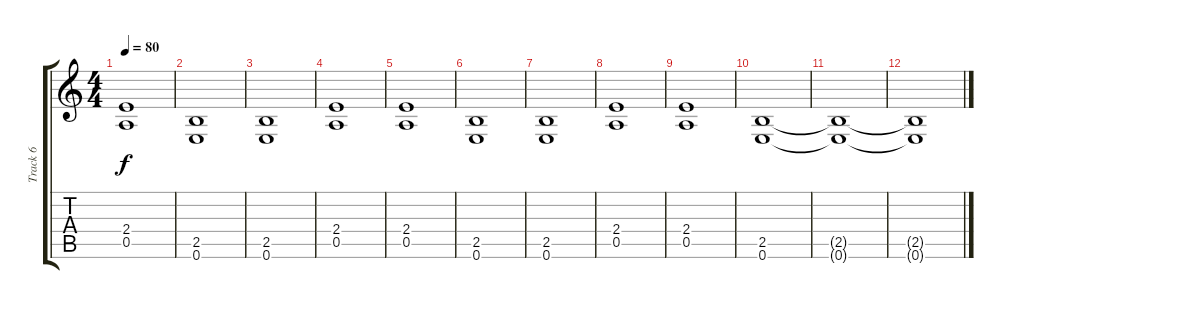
\track ("Track 6" "Track 6") {instrument overdrivenguitar}
\staff {score tabs}
\tuning (E4 B3 G3 D3 A2 E2) {hide}
\ts (4 4)
\tempo 80
\clef g2
\ks c
(2.4 0.5).1{dy f} |
(2.5 0.6).1 |
(2.5 0.6).1 |
(2.4 0.5).1 |
(2.4 0.5).1 |
(2.5 0.6).1 |
(2.5 0.6).1 |
(2.4 0.5).1 |
(2.4 0.5).1 |
(2.5 0.6).1 |
(2.5{t} 0.6{t}).1 |
(2.5{t} 0.6{t}).1
